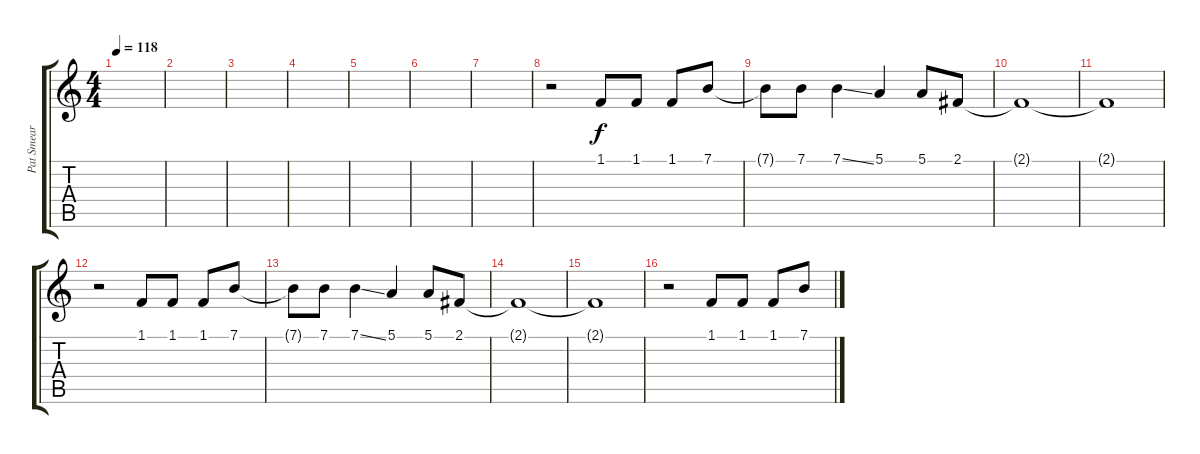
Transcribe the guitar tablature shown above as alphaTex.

\track ("Pat Smear (Voix)" "Pat Smear ") {instrument clarinet}
\staff {score tabs}
\tuning (E4 B3 G3 D3 A2 E2) {hide}
\ts (4 4)
\tempo 118
\clef g2
\ks c
|
|
|
|
|
|
|
r.2 1.1.8 1.1.8 1.1.8 7.1.8 |
7.1{t}.8 7.1.8 7.1{ss}.4 5.1.4 5.1.8 2.1.8 |
2.1{t}.1 |
2.1{t}.1 |
r.2 1.1.8 1.1.8 1.1.8 7.1.8 |
7.1{t}.8 7.1.8 7.1{ss}.4 5.1.4 5.1.8 2.1.8 |
2.1{t}.1 |
2.1{t}.1 |
r.2 1.1.8 1.1.8 1.1.8 7.1.8
